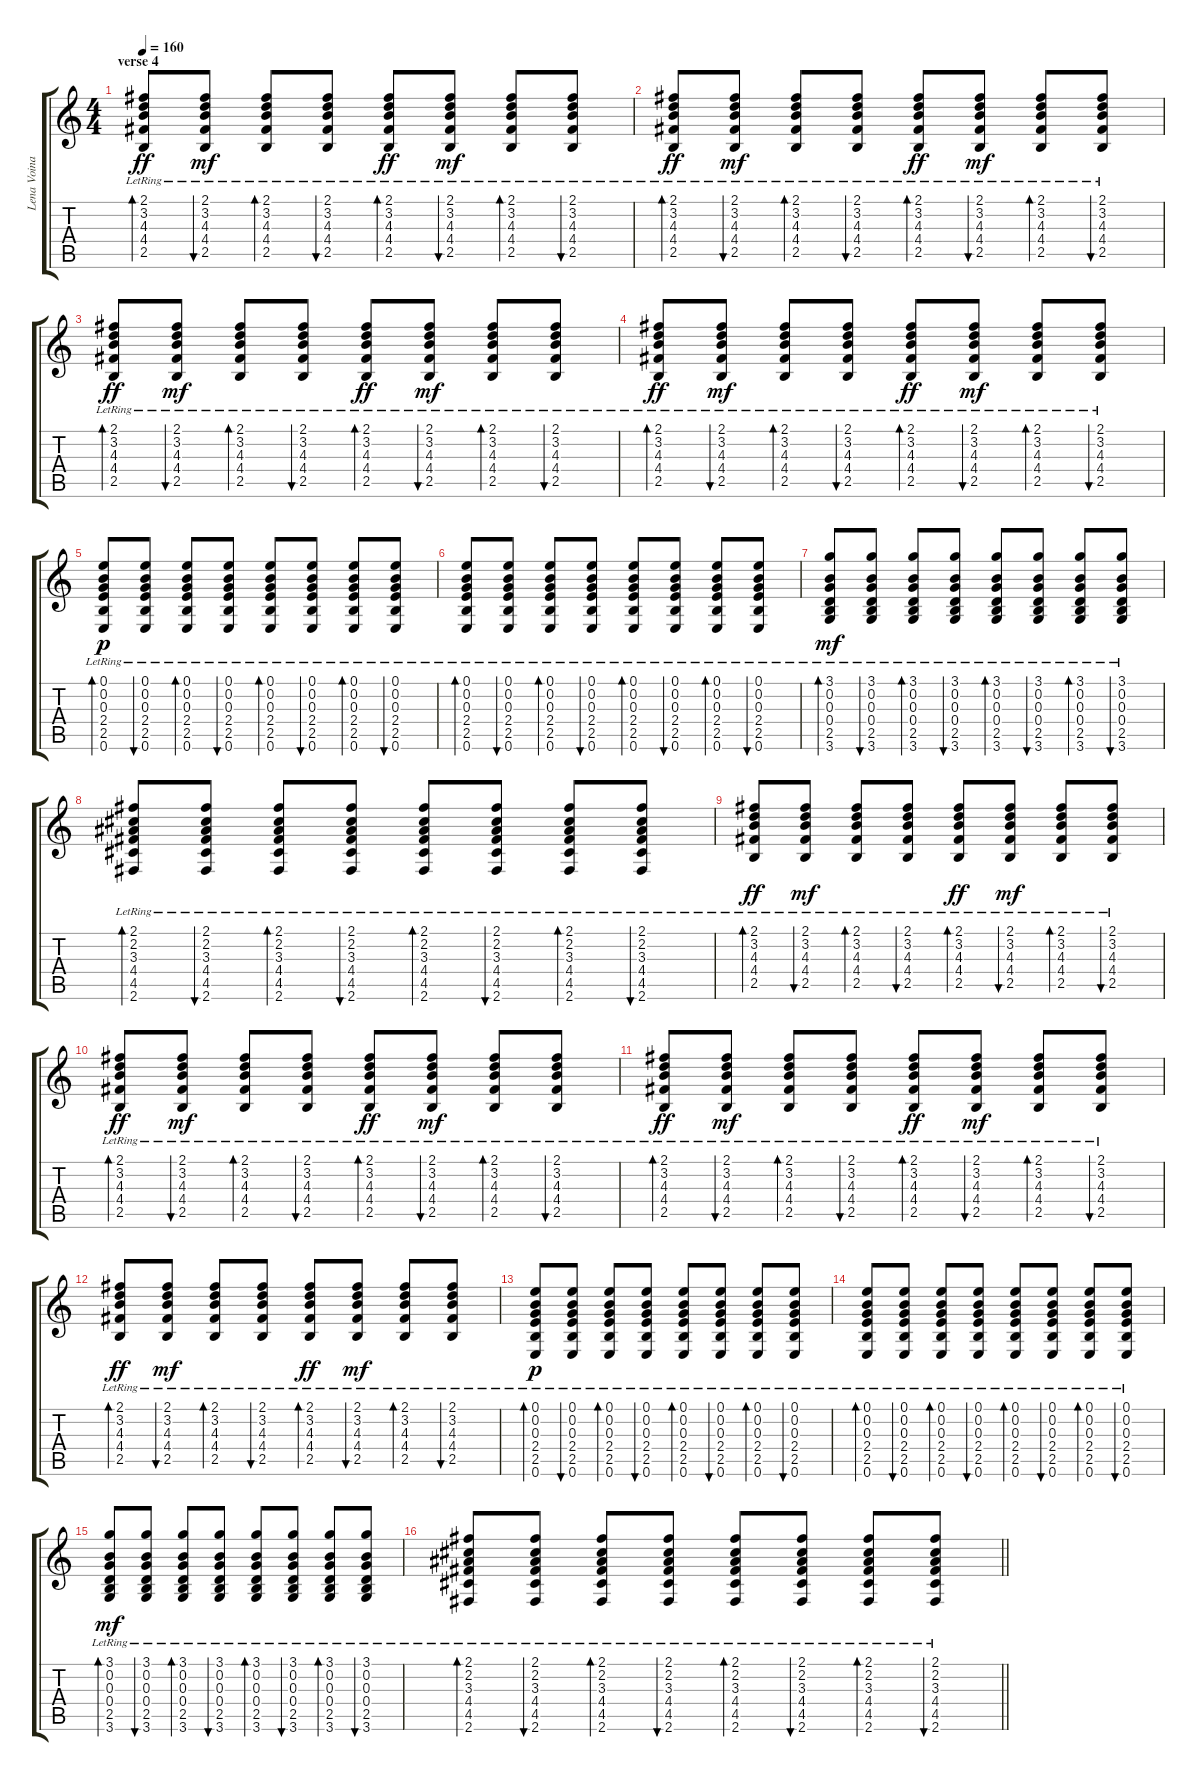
\track ("Lena Voinarovskaya " "Lena Voina") {instrument acousticguitarsteel}
\staff {score tabs}
\tuning (E4 B3 G3 D3 A2 E2) {hide}
\ts (4 4)
\section ("" "verse 4")
\tempo 160
\clef g2
\ks c
(2.1{lr} 3.2{lr} 4.3{lr} 4.4{lr} 2.5{lr}).8{bd 60 dy ff} (2.1{lr} 3.2{lr} 4.3{lr} 4.4{lr} 2.5{lr}).8{bu 60 dy mf} (2.1{lr} 3.2{lr} 4.3{lr} 4.4{lr} 2.5{lr}).8{bd 60} (2.1{lr} 3.2{lr} 4.3{lr} 4.4{lr} 2.5{lr}).8{bu 60} (2.1{lr} 3.2{lr} 4.3{lr} 4.4{lr} 2.5{lr}).8{bd 60 dy ff} (2.1{lr} 3.2{lr} 4.3{lr} 4.4{lr} 2.5{lr}).8{bu 60 dy mf} (2.1{lr} 3.2{lr} 4.3{lr} 4.4{lr} 2.5{lr}).8{bd 60} (2.1{lr} 3.2{lr} 4.3{lr} 4.4{lr} 2.5{lr}).8{bu 60} |
(2.1{lr} 3.2{lr} 4.3{lr} 4.4{lr} 2.5{lr}).8{bd 60 dy ff} (2.1{lr} 3.2{lr} 4.3{lr} 4.4{lr} 2.5{lr}).8{bu 60 dy mf} (2.1{lr} 3.2{lr} 4.3{lr} 4.4{lr} 2.5{lr}).8{bd 60} (2.1{lr} 3.2{lr} 4.3{lr} 4.4{lr} 2.5{lr}).8{bu 60} (2.1{lr} 3.2{lr} 4.3{lr} 4.4{lr} 2.5{lr}).8{bd 60 dy ff} (2.1{lr} 3.2{lr} 4.3{lr} 4.4{lr} 2.5{lr}).8{bu 60 dy mf} (2.1{lr} 3.2{lr} 4.3{lr} 4.4{lr} 2.5{lr}).8{bd 60} (2.1{lr} 3.2{lr} 4.3{lr} 4.4{lr} 2.5{lr}).8{bu 60} |
(2.1{lr} 3.2{lr} 4.3{lr} 4.4{lr} 2.5{lr}).8{bd 60 dy ff} (2.1{lr} 3.2{lr} 4.3{lr} 4.4{lr} 2.5{lr}).8{bu 60 dy mf} (2.1{lr} 3.2{lr} 4.3{lr} 4.4{lr} 2.5{lr}).8{bd 60} (2.1{lr} 3.2{lr} 4.3{lr} 4.4{lr} 2.5{lr}).8{bu 60} (2.1{lr} 3.2{lr} 4.3{lr} 4.4{lr} 2.5{lr}).8{bd 60 dy ff} (2.1{lr} 3.2{lr} 4.3{lr} 4.4{lr} 2.5{lr}).8{bu 60 dy mf} (2.1{lr} 3.2{lr} 4.3{lr} 4.4{lr} 2.5{lr}).8{bd 60} (2.1{lr} 3.2{lr} 4.3{lr} 4.4{lr} 2.5{lr}).8{bu 60} |
(2.1{lr} 3.2{lr} 4.3{lr} 4.4{lr} 2.5{lr}).8{bd 60 dy ff} (2.1{lr} 3.2{lr} 4.3{lr} 4.4{lr} 2.5{lr}).8{bu 60 dy mf} (2.1{lr} 3.2{lr} 4.3{lr} 4.4{lr} 2.5{lr}).8{bd 60} (2.1{lr} 3.2{lr} 4.3{lr} 4.4{lr} 2.5{lr}).8{bu 60} (2.1{lr} 3.2{lr} 4.3{lr} 4.4{lr} 2.5{lr}).8{bd 60 dy ff} (2.1{lr} 3.2{lr} 4.3{lr} 4.4{lr} 2.5{lr}).8{bu 60 dy mf} (2.1{lr} 3.2{lr} 4.3{lr} 4.4{lr} 2.5{lr}).8{bd 60} (2.1{lr} 3.2{lr} 4.3{lr} 4.4{lr} 2.5{lr}).8{bu 60} |
(0.1{lr} 0.2{lr} 0.3{lr} 2.4{lr} 2.5{lr} 0.6{lr}).8{bd 60 dy p} (0.1{lr} 0.2{lr} 0.3{lr} 2.4{lr} 2.5{lr} 0.6{lr}).8{bu 60} (0.1{lr} 0.2{lr} 0.3{lr} 2.4{lr} 2.5{lr} 0.6{lr}).8{bd 60} (0.1{lr} 0.2{lr} 0.3{lr} 2.4{lr} 2.5{lr} 0.6{lr}).8{bu 60} (0.1{lr} 0.2{lr} 0.3{lr} 2.4{lr} 2.5{lr} 0.6{lr}).8{bd 60} (0.1{lr} 0.2{lr} 0.3{lr} 2.4{lr} 2.5{lr} 0.6{lr}).8{bu 60} (0.1{lr} 0.2{lr} 0.3{lr} 2.4{lr} 2.5{lr} 0.6{lr}).8{bd 60} (0.1{lr} 0.2{lr} 0.3{lr} 2.4{lr} 2.5{lr} 0.6{lr}).8{bu 60} |
(0.1{lr} 0.2{lr} 0.3{lr} 2.4{lr} 2.5{lr} 0.6{lr}).8{bd 60} (0.1{lr} 0.2{lr} 0.3{lr} 2.4{lr} 2.5{lr} 0.6{lr}).8{bu 60} (0.1{lr} 0.2{lr} 0.3{lr} 2.4{lr} 2.5{lr} 0.6{lr}).8{bd 60} (0.1{lr} 0.2{lr} 0.3{lr} 2.4{lr} 2.5{lr} 0.6{lr}).8{bu 60} (0.1{lr} 0.2{lr} 0.3{lr} 2.4{lr} 2.5{lr} 0.6{lr}).8{bd 60} (0.1{lr} 0.2{lr} 0.3{lr} 2.4{lr} 2.5{lr} 0.6{lr}).8{bu 60} (0.1{lr} 0.2{lr} 0.3{lr} 2.4{lr} 2.5{lr} 0.6{lr}).8{bd 60} (0.1{lr} 0.2{lr} 0.3{lr} 2.4{lr} 2.5{lr} 0.6{lr}).8{bu 60} |
(3.1{lr} 0.2{lr} 0.3{lr} 0.4{lr} 2.5{lr} 3.6{lr}).8{bd 60 dy mf} (3.1{lr} 0.2{lr} 0.3{lr} 0.4{lr} 2.5{lr} 3.6{lr}).8{bu 60} (3.1{lr} 0.2{lr} 0.3{lr} 0.4{lr} 2.5{lr} 3.6{lr}).8{bd 60} (3.1{lr} 0.2{lr} 0.3{lr} 0.4{lr} 2.5{lr} 3.6{lr}).8{bu 60} (3.1{lr} 0.2{lr} 0.3{lr} 0.4{lr} 2.5{lr} 3.6{lr}).8{bd 60} (3.1{lr} 0.2{lr} 0.3{lr} 0.4{lr} 2.5{lr} 3.6{lr}).8{bu 60} (3.1{lr} 0.2{lr} 0.3{lr} 0.4{lr} 2.5{lr} 3.6{lr}).8{bd 60} (3.1{lr} 0.2{lr} 0.3{lr} 0.4{lr} 2.5{lr} 3.6{lr}).8{bu 60} |
(2.1{lr} 2.2{lr} 3.3{lr} 4.4{lr} 4.5{lr} 2.6{lr}).8{bd 60} (2.1{lr} 2.2{lr} 3.3{lr} 4.4{lr} 4.5{lr} 2.6{lr}).8{bu 60} (2.1{lr} 2.2{lr} 3.3{lr} 4.4{lr} 4.5{lr} 2.6{lr}).8{bd 60} (2.1{lr} 2.2{lr} 3.3{lr} 4.4{lr} 4.5{lr} 2.6{lr}).8{bu 60} (2.1{lr} 2.2{lr} 3.3{lr} 4.4{lr} 4.5{lr} 2.6{lr}).8{bd 60} (2.1{lr} 2.2{lr} 3.3{lr} 4.4{lr} 4.5{lr} 2.6{lr}).8{bu 60} (2.1{lr} 2.2{lr} 3.3{lr} 4.4{lr} 4.5{lr} 2.6{lr}).8{bd 60} (2.1{lr} 2.2{lr} 3.3{lr} 4.4{lr} 4.5{lr} 2.6{lr}).8{bu 60} |
(2.1{lr} 3.2{lr} 4.3{lr} 4.4{lr} 2.5{lr}).8{bd 60 dy ff} (2.1{lr} 3.2{lr} 4.3{lr} 4.4{lr} 2.5{lr}).8{bu 60 dy mf} (2.1{lr} 3.2{lr} 4.3{lr} 4.4{lr} 2.5{lr}).8{bd 60} (2.1{lr} 3.2{lr} 4.3{lr} 4.4{lr} 2.5{lr}).8{bu 60} (2.1{lr} 3.2{lr} 4.3{lr} 4.4{lr} 2.5{lr}).8{bd 60 dy ff} (2.1{lr} 3.2{lr} 4.3{lr} 4.4{lr} 2.5{lr}).8{bu 60 dy mf} (2.1{lr} 3.2{lr} 4.3{lr} 4.4{lr} 2.5{lr}).8{bd 60} (2.1{lr} 3.2{lr} 4.3{lr} 4.4{lr} 2.5{lr}).8{bu 60} |
(2.1{lr} 3.2{lr} 4.3{lr} 4.4{lr} 2.5{lr}).8{bd 60 dy ff} (2.1{lr} 3.2{lr} 4.3{lr} 4.4{lr} 2.5{lr}).8{bu 60 dy mf} (2.1{lr} 3.2{lr} 4.3{lr} 4.4{lr} 2.5{lr}).8{bd 60} (2.1{lr} 3.2{lr} 4.3{lr} 4.4{lr} 2.5{lr}).8{bu 60} (2.1{lr} 3.2{lr} 4.3{lr} 4.4{lr} 2.5{lr}).8{bd 60 dy ff} (2.1{lr} 3.2{lr} 4.3{lr} 4.4{lr} 2.5{lr}).8{bu 60 dy mf} (2.1{lr} 3.2{lr} 4.3{lr} 4.4{lr} 2.5{lr}).8{bd 60} (2.1{lr} 3.2{lr} 4.3{lr} 4.4{lr} 2.5{lr}).8{bu 60} |
(2.1{lr} 3.2{lr} 4.3{lr} 4.4{lr} 2.5{lr}).8{bd 60 dy ff} (2.1{lr} 3.2{lr} 4.3{lr} 4.4{lr} 2.5{lr}).8{bu 60 dy mf} (2.1{lr} 3.2{lr} 4.3{lr} 4.4{lr} 2.5{lr}).8{bd 60} (2.1{lr} 3.2{lr} 4.3{lr} 4.4{lr} 2.5{lr}).8{bu 60} (2.1{lr} 3.2{lr} 4.3{lr} 4.4{lr} 2.5{lr}).8{bd 60 dy ff} (2.1{lr} 3.2{lr} 4.3{lr} 4.4{lr} 2.5{lr}).8{bu 60 dy mf} (2.1{lr} 3.2{lr} 4.3{lr} 4.4{lr} 2.5{lr}).8{bd 60} (2.1{lr} 3.2{lr} 4.3{lr} 4.4{lr} 2.5{lr}).8{bu 60} |
(2.1{lr} 3.2{lr} 4.3{lr} 4.4{lr} 2.5{lr}).8{bd 60 dy ff} (2.1{lr} 3.2{lr} 4.3{lr} 4.4{lr} 2.5{lr}).8{bu 60 dy mf} (2.1{lr} 3.2{lr} 4.3{lr} 4.4{lr} 2.5{lr}).8{bd 60} (2.1{lr} 3.2{lr} 4.3{lr} 4.4{lr} 2.5{lr}).8{bu 60} (2.1{lr} 3.2{lr} 4.3{lr} 4.4{lr} 2.5{lr}).8{bd 60 dy ff} (2.1{lr} 3.2{lr} 4.3{lr} 4.4{lr} 2.5{lr}).8{bu 60 dy mf} (2.1{lr} 3.2{lr} 4.3{lr} 4.4{lr} 2.5{lr}).8{bd 60} (2.1{lr} 3.2{lr} 4.3{lr} 4.4{lr} 2.5{lr}).8{bu 60} |
(0.1{lr} 0.2{lr} 0.3{lr} 2.4{lr} 2.5{lr} 0.6{lr}).8{bd 60 dy p} (0.1{lr} 0.2{lr} 0.3{lr} 2.4{lr} 2.5{lr} 0.6{lr}).8{bu 60} (0.1{lr} 0.2{lr} 0.3{lr} 2.4{lr} 2.5{lr} 0.6{lr}).8{bd 60} (0.1{lr} 0.2{lr} 0.3{lr} 2.4{lr} 2.5{lr} 0.6{lr}).8{bu 60} (0.1{lr} 0.2{lr} 0.3{lr} 2.4{lr} 2.5{lr} 0.6{lr}).8{bd 60} (0.1{lr} 0.2{lr} 0.3{lr} 2.4{lr} 2.5{lr} 0.6{lr}).8{bu 60} (0.1{lr} 0.2{lr} 0.3{lr} 2.4{lr} 2.5{lr} 0.6{lr}).8{bd 60} (0.1{lr} 0.2{lr} 0.3{lr} 2.4{lr} 2.5{lr} 0.6{lr}).8{bu 60} |
(0.1{lr} 0.2{lr} 0.3{lr} 2.4{lr} 2.5{lr} 0.6{lr}).8{bd 60} (0.1{lr} 0.2{lr} 0.3{lr} 2.4{lr} 2.5{lr} 0.6{lr}).8{bu 60} (0.1{lr} 0.2{lr} 0.3{lr} 2.4{lr} 2.5{lr} 0.6{lr}).8{bd 60} (0.1{lr} 0.2{lr} 0.3{lr} 2.4{lr} 2.5{lr} 0.6{lr}).8{bu 60} (0.1{lr} 0.2{lr} 0.3{lr} 2.4{lr} 2.5{lr} 0.6{lr}).8{bd 60} (0.1{lr} 0.2{lr} 0.3{lr} 2.4{lr} 2.5{lr} 0.6{lr}).8{bu 60} (0.1{lr} 0.2{lr} 0.3{lr} 2.4{lr} 2.5{lr} 0.6{lr}).8{bd 60} (0.1{lr} 0.2{lr} 0.3{lr} 2.4{lr} 2.5{lr} 0.6{lr}).8{bu 60} |
(3.1{lr} 0.2{lr} 0.3{lr} 0.4{lr} 2.5{lr} 3.6{lr}).8{bd 60 dy mf} (3.1{lr} 0.2{lr} 0.3{lr} 0.4{lr} 2.5{lr} 3.6{lr}).8{bu 60} (3.1{lr} 0.2{lr} 0.3{lr} 0.4{lr} 2.5{lr} 3.6{lr}).8{bd 60} (3.1{lr} 0.2{lr} 0.3{lr} 0.4{lr} 2.5{lr} 3.6{lr}).8{bu 60} (3.1{lr} 0.2{lr} 0.3{lr} 0.4{lr} 2.5{lr} 3.6{lr}).8{bd 60} (3.1{lr} 0.2{lr} 0.3{lr} 0.4{lr} 2.5{lr} 3.6{lr}).8{bu 60} (3.1{lr} 0.2{lr} 0.3{lr} 0.4{lr} 2.5{lr} 3.6{lr}).8{bd 60} (3.1{lr} 0.2{lr} 0.3{lr} 0.4{lr} 2.5{lr} 3.6{lr}).8{bu 60} |
\barLineRight lightlight
(2.1{lr} 2.2{lr} 3.3{lr} 4.4{lr} 4.5{lr} 2.6{lr}).8{bd 60} (2.1{lr} 2.2{lr} 3.3{lr} 4.4{lr} 4.5{lr} 2.6{lr}).8{bu 60} (2.1{lr} 2.2{lr} 3.3{lr} 4.4{lr} 4.5{lr} 2.6{lr}).8{bd 60} (2.1{lr} 2.2{lr} 3.3{lr} 4.4{lr} 4.5{lr} 2.6{lr}).8{bu 60} (2.1{lr} 2.2{lr} 3.3{lr} 4.4{lr} 4.5{lr} 2.6{lr}).8{bd 60} (2.1{lr} 2.2{lr} 3.3{lr} 4.4{lr} 4.5{lr} 2.6{lr}).8{bu 60} (2.1{lr} 2.2{lr} 3.3{lr} 4.4{lr} 4.5{lr} 2.6{lr}).8{bd 60} (2.1{lr} 2.2{lr} 3.3{lr} 4.4{lr} 4.5{lr} 2.6{lr}).8{bu 60}
